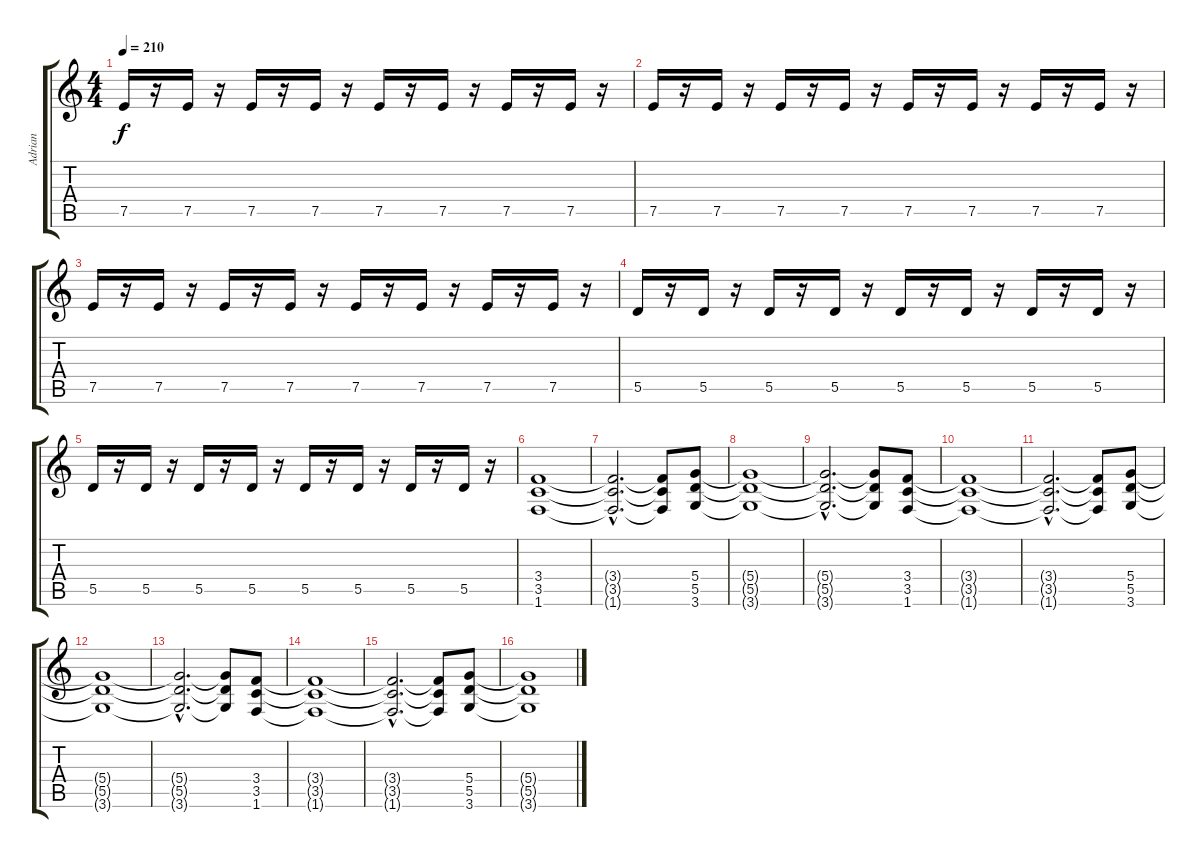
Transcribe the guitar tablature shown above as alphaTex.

\track ("Adrian" "Adrian") {instrument distortionguitar}
\staff {score tabs}
\tuning (E4 B3 G3 D3 A2 E2) {hide}
\ts (4 4)
\tempo 210
\clef g2
\ks c
7.5.16{dy f} r.16 7.5.16 r.16 7.5.16 r.16 7.5.16 r.16 7.5.16 r.16 7.5.16 r.16 7.5.16 r.16 7.5.16 r.16 |
7.5.16 r.16 7.5.16 r.16 7.5.16 r.16 7.5.16 r.16 7.5.16 r.16 7.5.16 r.16 7.5.16 r.16 7.5.16 r.16 |
7.5.16 r.16 7.5.16 r.16 7.5.16 r.16 7.5.16 r.16 7.5.16 r.16 7.5.16 r.16 7.5.16 r.16 7.5.16 r.16 |
5.5.16 r.16 5.5.16 r.16 5.5.16 r.16 5.5.16 r.16 5.5.16 r.16 5.5.16 r.16 5.5.16 r.16 5.5.16 r.16 |
5.5.16 r.16 5.5.16 r.16 5.5.16 r.16 5.5.16 r.16 5.5.16 r.16 5.5.16 r.16 5.5.16 r.16 5.5.16 r.16 |
(3.4 3.5 1.6).1 |
(3.4{hac t} 3.5{hac t} 1.6{hac t}).2{d} (3.4{t} 3.5{t} 1.6{t}).8 (5.4 5.5 3.6).8 |
(5.4{t} 5.5{t} 3.6{t}).1 |
(5.4{hac t} 5.5{hac t} 3.6{hac t}).2{d} (5.4{t} 5.5{t} 3.6{t}).8 (3.4 3.5 1.6).8 |
(3.4{t} 3.5{t} 1.6{t}).1 |
(3.4{hac t} 3.5{hac t} 1.6{hac t}).2{d} (3.4{t} 3.5{t} 1.6{t}).8 (5.4 5.5 3.6).8 |
(5.4{t} 5.5{t} 3.6{t}).1 |
(5.4{hac t} 5.5{hac t} 3.6{hac t}).2{d} (5.4{t} 5.5{t} 3.6{t}).8 (3.4 3.5 1.6).8 |
(3.4{t} 3.5{t} 1.6{t}).1 |
(3.4{hac t} 3.5{hac t} 1.6{hac t}).2{d} (3.4{t} 3.5{t} 1.6{t}).8 (5.4 5.5 3.6).8 |
(5.4{t} 5.5{t} 3.6{t}).1
